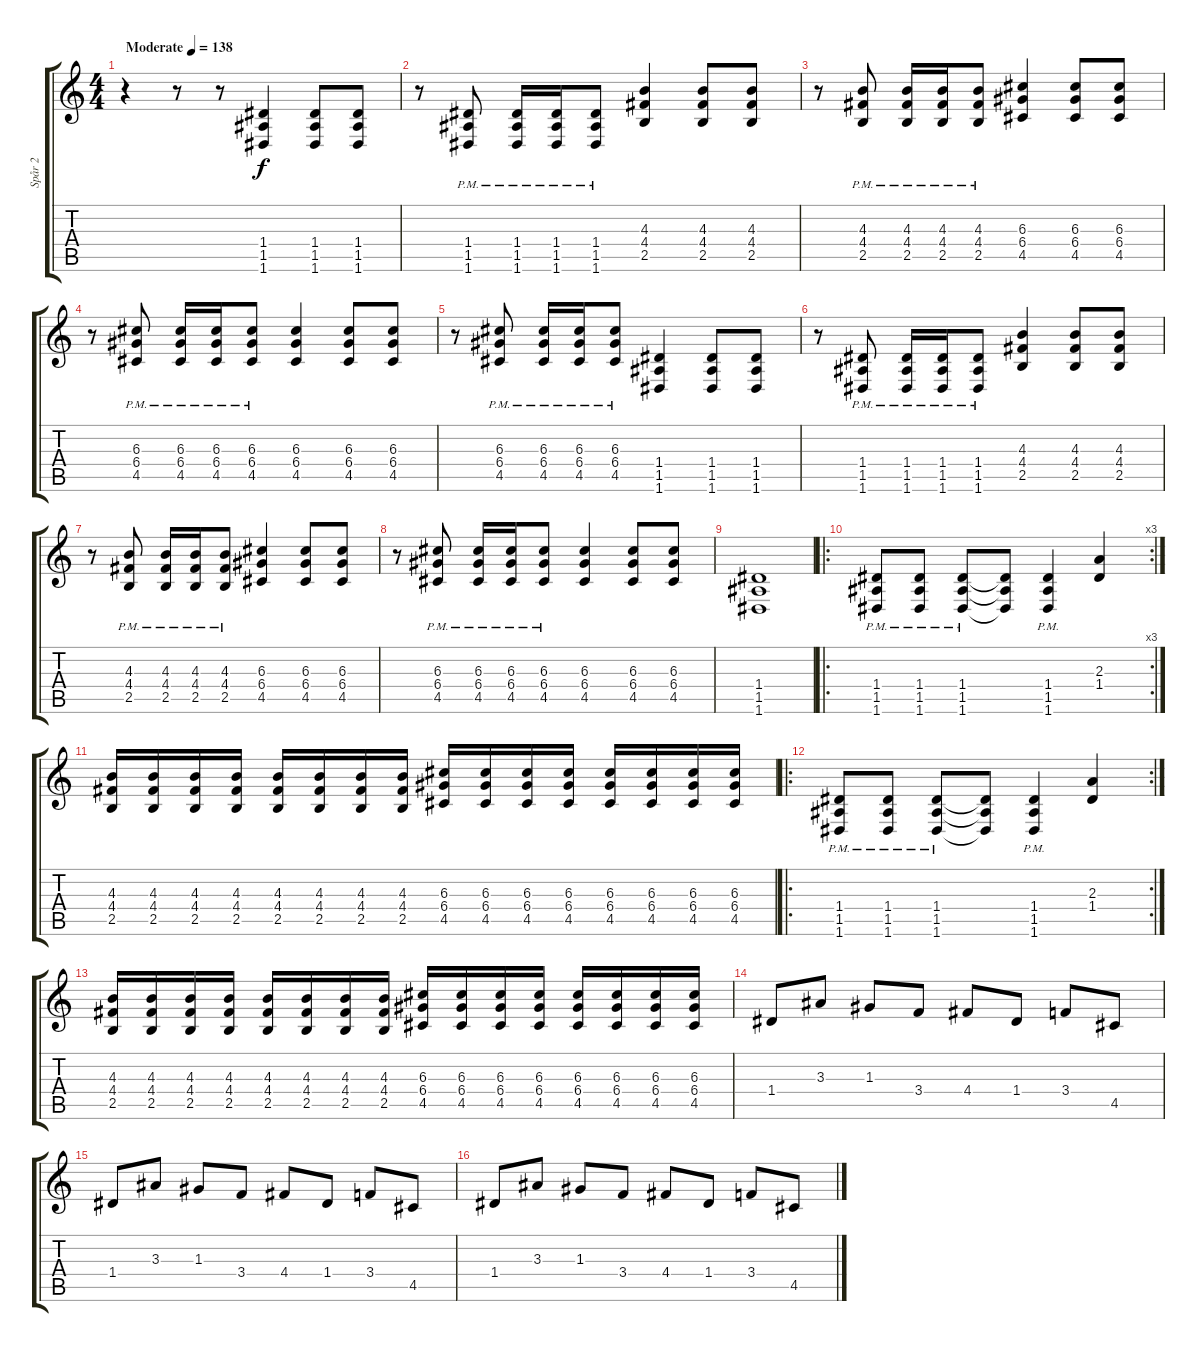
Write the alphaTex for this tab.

\track ("Spår 2" "Spår 2") {instrument distortionguitar}
\staff {score tabs}
\tuning (E4 B3 G3 D3 A2 D2) {hide}
\ts (4 4)
\tempo (138 "Moderate")
\clef g2
\ks c
r.4{dy f instrument distortionguitar} r.8 r.8 (1.4 1.5 1.6).4 (1.4 1.5 1.6).8 (1.4 1.5 1.6).8 |
r.8 (1.4{pm} 1.5{pm} 1.6{pm}).8 (1.4{pm} 1.5{pm} 1.6{pm}).16 (1.4{pm} 1.5 1.6).16 (1.4{pm} 1.5 1.6).8 (4.3 4.4 2.5).4 (4.3 4.4 2.5).8 (4.3 4.4 2.5).8 |
r.8 (4.3 4.4{pm} 2.5{pm}).8 (4.3 4.4{pm} 2.5{pm}).16 (4.3 4.4{pm} 2.5).16 (4.3 4.4{pm} 2.5).8 (6.3 6.4 4.5).4 (6.3 6.4 4.5).8 (6.3 6.4 4.5).8 |
r.8 (6.3 6.4{pm} 4.5{pm}).8 (6.3 6.4{pm} 4.5{pm}).16 (6.3 6.4{pm} 4.5).16 (6.3 6.4{pm} 4.5).8 (6.3 6.4 4.5).4 (6.3 6.4 4.5).8 (6.3 6.4 4.5).8 |
r.8 (6.3 6.4{pm} 4.5{pm}).8 (6.3 6.4{pm} 4.5{pm}).16 (6.3 6.4{pm} 4.5).16 (6.3 6.4{pm} 4.5).8 (1.4 1.5 1.6).4 (1.4 1.5 1.6).8 (1.4 1.5 1.6).8 |
r.8 (1.4{pm} 1.5{pm} 1.6{pm}).8 (1.4{pm} 1.5{pm} 1.6{pm}).16 (1.4{pm} 1.5 1.6).16 (1.4{pm} 1.5 1.6).8 (4.3 4.4 2.5).4 (4.3 4.4 2.5).8 (4.3 4.4 2.5).8 |
r.8 (4.3 4.4{pm} 2.5{pm}).8 (4.3 4.4{pm} 2.5{pm}).16 (4.3 4.4{pm} 2.5).16 (4.3 4.4{pm} 2.5).8 (6.3 6.4 4.5).4 (6.3 6.4 4.5).8 (6.3 6.4 4.5).8 |
r.8 (6.3 6.4{pm} 4.5{pm}).8 (6.3 6.4{pm} 4.5{pm}).16 (6.3 6.4{pm} 4.5).16 (6.3 6.4{pm} 4.5).8 (6.3 6.4 4.5).4 (6.3 6.4 4.5).8 (6.3 6.4 4.5).8 |
(1.4 1.5 1.6).1 |
\ro
\rc 3
(1.4{pm} 1.5{pm} 1.6{pm}).8 (1.4{pm} 1.5{pm} 1.6{pm}).8 (1.4{pm} 1.5{pm} 1.6{pm}).8 (1.4{t} 1.5{t} 1.6{t}).8 (1.4 1.5 1.6{pm}).4 (2.3 1.4).4 |
(4.3 4.4 2.5).16 (4.3 4.4 2.5).16 (4.3 4.4 2.5).16 (4.3 4.4 2.5).16 (4.3 4.4 2.5).16 (4.3 4.4 2.5).16 (4.3 4.4 2.5).16 (4.3 4.4 2.5).16 (6.3 6.4 4.5).16 (6.3 6.4 4.5).16 (6.3 6.4 4.5).16 (6.3 6.4 4.5).16 (6.3 6.4 4.5).16 (6.3 6.4 4.5).16 (6.3 6.4 4.5).16 (6.3 6.4 4.5).16 |
\ro
\rc 2
(1.4{pm} 1.5{pm} 1.6{pm}).8 (1.4{pm} 1.5{pm} 1.6{pm}).8 (1.4{pm} 1.5{pm} 1.6{pm}).8 (1.4{t} 1.5{t} 1.6{t}).8 (1.4 1.5 1.6{pm}).4 (2.3 1.4).4 |
(4.3 4.4 2.5).16 (4.3 4.4 2.5).16 (4.3 4.4 2.5).16 (4.3 4.4 2.5).16 (4.3 4.4 2.5).16 (4.3 4.4 2.5).16 (4.3 4.4 2.5).16 (4.3 4.4 2.5).16 (6.3 6.4 4.5).16 (6.3 6.4 4.5).16 (6.3 6.4 4.5).16 (6.3 6.4 4.5).16 (6.3 6.4 4.5).16 (6.3 6.4 4.5).16 (6.3 6.4 4.5).16 (6.3 6.4 4.5).16 |
1.4.8 3.3.8 1.3.8 3.4.8 4.4.8 1.4.8 3.4.8 4.5.8 |
1.4.8 3.3.8 1.3.8 3.4.8 4.4.8 1.4.8 3.4.8 4.5.8 |
1.4.8 3.3.8 1.3.8 3.4.8 4.4.8 1.4.8 3.4.8 4.5.8
